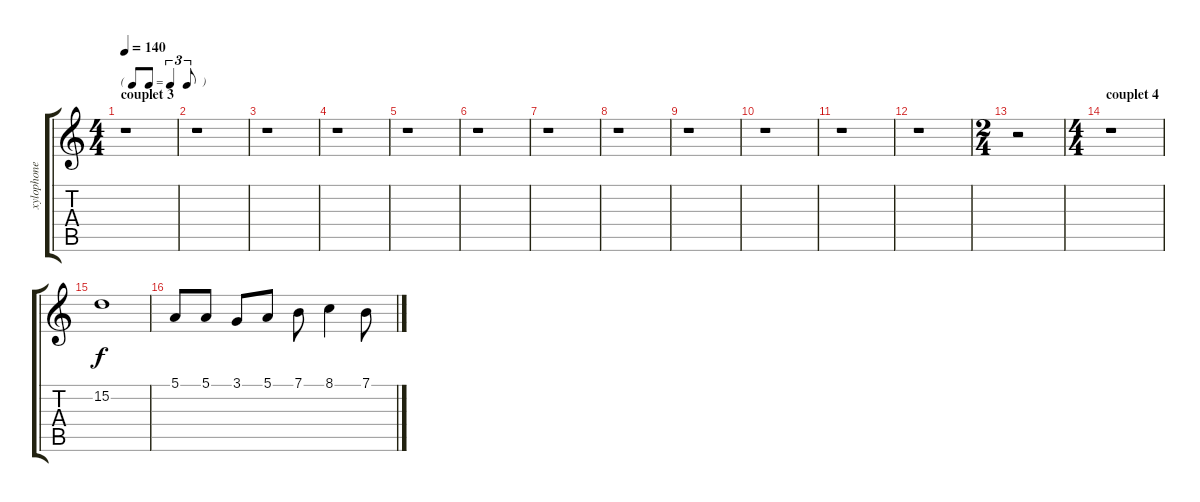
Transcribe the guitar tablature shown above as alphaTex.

\track ("xylophone" "xylophone") {instrument glockenspiel}
\staff {score tabs}
\tuning (E4 B3 G3 D3 A2 E2) {hide}
\ts (4 4)
\tf triplet8th
\section ("" "couplet 3")
\tempo 140
\clef g2
\ks c
r.1{dy f} |
r.1 |
r.1 |
r.1 |
r.1 |
r.1 |
r.1 |
r.1 |
r.1 |
r.1 |
r.1 |
r.1 |
\ts (2 4)
r.2 |
\ts (4 4)
\section ("" "couplet 4")
r.1 |
15.2.1 |
5.1.8 5.1.8 3.1.8 5.1.8 7.1.8 8.1.4 7.1.8
